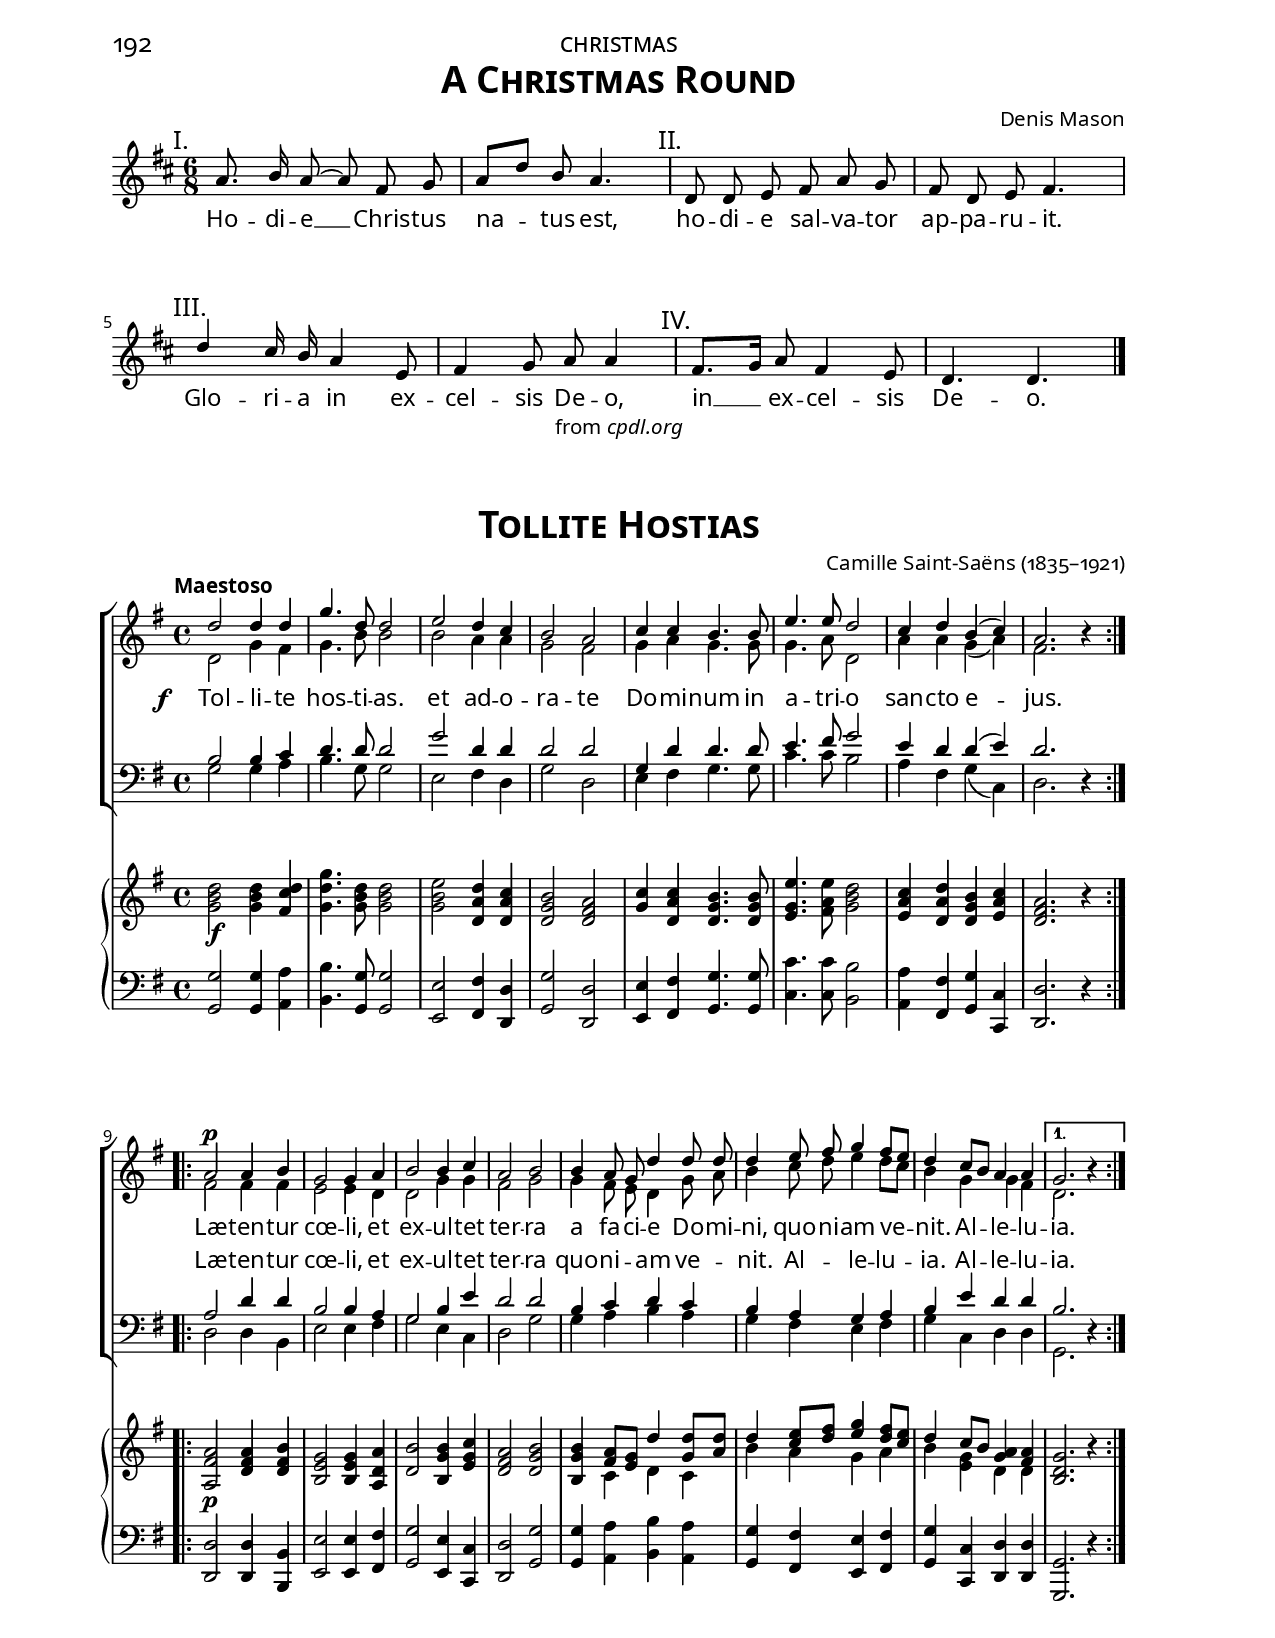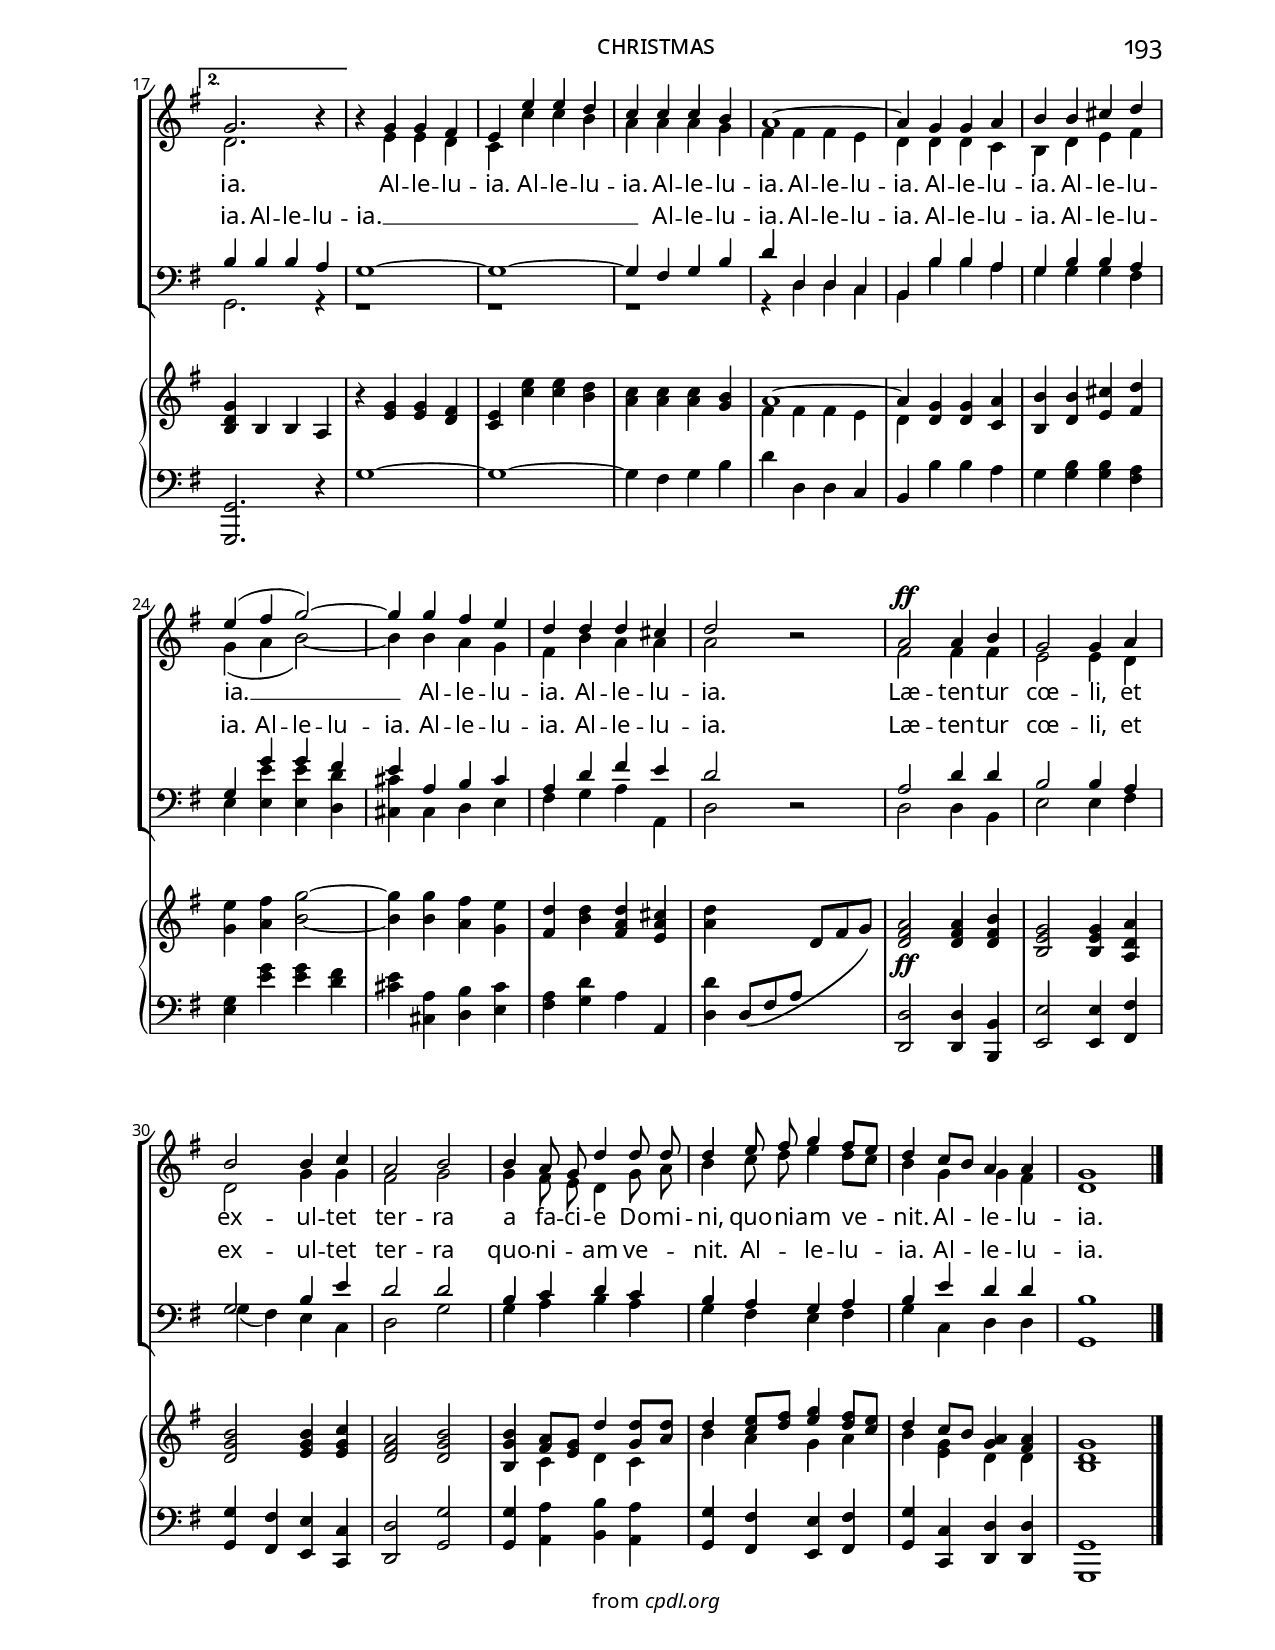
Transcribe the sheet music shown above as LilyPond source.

\version "2.14.2"
\include "util.ly"
\paper {
  print-all-headers = ##t
  paper-height = 11\in
  paper-width = 8.5\in
  indent = 0\in
  %system-system-spacing = #'((basic-distance . 10) (padding . 0))
  system-system-spacing =
    #'((basic-distance . 0)
       (minimum-distance . 0)
       (padding . -5)
       (stretchability . 100))
  score-markup-spacing =
    #'((basic-distance . 0)
       (minimum-distance . 0)
       (padding . 1)
       (stretchability . 0))
  ragged-last-bottom = ##f
  ragged-bottom = ##f
  two-sided = ##t
  inner-margin = 1\in
  outer-margin = 0.75\in
  top-margin = 0.26\in
  bottom-margin = 0.25\in
  first-page-number = #192
  print-first-page-number = ##t
  headerLine = \markup{\override #'(font-name . "Garamond Premier Pro") \smallCapsOldStyle"christmas"}
  oddHeaderMarkup = \markup\fill-line{
     \override #'(font-name . "Garamond Premier Pro")\abs-fontsize #12.5
     \combine 
        \fill-line{"" \on-the-fly #print-page-number-check-first
        \oldStylePageNum""
        }
        \fill-line{\headerLine}
  }
  evenHeaderMarkup = \markup {
     \override #'(font-name . "Garamond Premier Pro")\abs-fontsize #12.5
     \combine
        \on-the-fly #print-page-number-check-first
        \oldStylePageNum""
        \fill-line{\headerLine}
  }
}
#(set-global-staff-size 18) \paper{ #(define fonts (make-pango-font-tree "Garamond Premier Pro" "Garamond Premier Pro" "Garamond Premier Pro" (/ 18 20))) }
global = {
  \key d \major
  \time 6/8
  \autoBeamOff
}

sopMusic = \relative c'' {
  \mark "I."
  a8. b16 a8~ a fis g |
  a[ d] b a4. |
  
  \mark "II."
  d,8 d e fis a g |
  fis d e fis4. | \break
  
  \mark "III."
  d'4 cis16 b a4 e8 |
  fis4 g8 a8 a4 |
  
  \mark "IV."
  fis8.[ g16] a8 fis4 e8 |
  d4. d \bar "|."
}
sopWords = \lyricmode {
  
}

altoMusic = \relative c' {
  
}
altoWords = \lyricmode {
  Ho -- di -- e __ Chris -- tus na -- tus est,
  ho -- di -- e sal -- va -- tor ap -- pa -- ru -- it.
  Glo -- ri -- a in ex -- cel -- sis De -- o,
  in __ ex -- cel -- sis De -- o.
}
altoWordsII = \lyricmode {
}
altoWordsIII = \lyricmode {
}
altoWordsIV = \lyricmode {
}
altoWordsV = \lyricmode {
}
altoWordsVI = \lyricmode {
}
tenorMusic = \relative c' {
}
tenorWords = \lyricmode {

}

bassMusic = \relative c {
}
bassWords = \lyricmode {

}

pianoRH = \relative c' {
  
}
pianoLH = \relative c' {
  
}

\score {
  <<
   \new ChoirStaff <<
%    \new Lyrics = sopranos \with { \override VerticalAxisGroup #'nonstaff-relatedstaff-spacing = #'((basic-distance . 1)) }
    \new Staff = women <<
      \new Voice = "sopranos" { \voiceOne << \global \sopMusic >> }
      \new Voice = "altos" { \voiceTwo << \global \altoMusic >> }
    >>
    \new Lyrics \with { alignAboveContext = #"women" \override VerticalAxisGroup #'nonstaff-relatedstaff-spacing = #'((basic-distance . 1))} \lyricsto "sopranos" \sopWords
    \new Lyrics = "altosVI"  \with { alignBelowContext = #"women" } \lyricsto "sopranos" \altoWordsVI
    \new Lyrics = "altosV"  \with { alignBelowContext = #"women" } \lyricsto "sopranos" \altoWordsV
    \new Lyrics = "altosIV"  \with { alignBelowContext = #"women" } \lyricsto "sopranos" \altoWordsIV
    \new Lyrics = "altosIII"  \with { alignBelowContext = #"women" } \lyricsto "sopranos" \altoWordsIII
    \new Lyrics = "altosII"  \with { alignBelowContext = #"women" } \lyricsto "sopranos" \altoWordsII
    \new Lyrics = "altos"  \with { alignBelowContext = #"women" } \lyricsto "sopranos" \altoWords
   
  >>
%    \new PianoStaff << \new Staff { \new Voice { \pianoRH } } \new Staff { \clef "bass" \pianoLH } >>
  >>
  \layout {
  \context {
    \Lyrics
    \override LyricText #'font-size = #1.3
  }
    \context {
      \Score
      %\override SpacingSpanner #'base-shortest-duration = #(ly:make-moment 1 8)
      %\override SpacingSpanner #'common-shortest-duration = #(ly:make-moment 1 4)
    }
    \context {
      % Remove all empty staves
      % \Staff \RemoveEmptyStaves \override VerticalAxisGroup #'remove-first = ##t
    }
    \context {
      \Lyrics
      \override LyricText #'X-offset = #center-on-word
    }
  }
  \header {
    title = \markup{\override #'(font-name . "Garamond Premier Pro Semibold"){ \abs-fontsize #18 \smallCapsOldStyle"A Christmas Round"}}
    composer = \markup\oldStyleNum"Denis Mason"
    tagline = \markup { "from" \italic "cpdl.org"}
  }
}
\markup \fill-line {\concat{ "from " \italic "cpdl.org"}}
\markup\vspace#2












global = {
  \key g \major
  \time 4/4
  \autoBeamOff
  \override DynamicLineSpanner #'staff-padding = #0.0
  \override DynamicLineSpanner #'Y-extent = #'(-1 . 1)
}

sopMusic = \relative c'' {
  \tempo "Maestoso"
  \repeat volta 2 {
    d2 d4 d |
    g4. d8 d2 |
    e2 d4 c |
    b2 a |
    c4 c b4. b8 |
    e4. e8 d2 |
    
    c4 d b( c) a2. b4\rest \break
  }
  \repeat volta 2 {
    a2^\p a4 b |
    g2 g4 a |
    b2 b4 c |
    a2 b |
    
    %page2
    b4 a8 g d'4 d8 d |
    d4 e8 fis g4 fis8[ e] |
    d4 c8[ b] a4 a
  }
  \alternative {
    {
      g2. b4\rest \break
    }
    {
      g2. b4\rest
    }
  }
  b4\rest g g fis |
  
  e e' e d |
  c c c b |
  a1~ |
  a4 g g a |
  b b cis d |
  e( fis g2)~ |
  
  %page3
  g4 g fis e |
  d d d cis |
  d2 b\rest |
  
  
  a2^\ff a4 b |
  g2 g4 a |
  b2 b4 c |
  a2 b |
  
  b4 a8 g d'4 d8 d |
  d4 e8 fis g4 fis8[ e] |
  d4 c8[ b] a4 a |
  g1 \bar "|."
}
sopWords = \lyricmode {
  
}

altoMusic = \relative c' {
  d2 g4 fis |
  g4. b8 b2 |
  b a4 a |
  g2 fis |
  g4 a g4. g8 |
  g4. a8 d,2 |
  
  a'4 a g( a) |
  fis2. s4 |
  
  
  fis2 fis4 fis |
  e2 e4 d |
  d2 g4 g |
  fis2 g |
  
  %page2
  g4 fis8 e d4 g8 a |
  b4 c8 d e4 d8[ c] |
  b4 g g fis |
  d2. s4 |
  d2. s4 |
  s4 e e d |
  
  c c' c b |
  a a a g |
  fis fis fis e |
  d d d c |
  b d e fis |
  g( a b2)~ |
  
  %page3
  b4 b a g |
  fis b a a |
  a2 s |
  
  fis2 fis4 fis |
  e2 e4 d |
  d2 g4 g |
  fis2 g |
  
  %page2
  g4 fis8 e d4 g8 a |
  b4 c8 d e4 d8[ c] |
  b4 g g fis |
  d1 \bar "|."
}
altoWords = {
  \dropLyricsVIII
  \set stanza = \markup\dynamic"f   "
  \lyricmode {
    Tol -- li -- te hos -- ti -- as.
    et ad -- o -- ra -- te
    Do -- mi -- num in a -- tri -- o
    san -- cto e -- jus.
  }
  \raiseLyrics
  \lyricmode {
    Læ -- ten -- tur cœ -- li, et ex -- ul -- tet ter -- ra
    
    a fa -- ci -- e Do -- mi -- ni, quo -- ni -- am ve -- nit. \set associatedVoice = "sopranos" Al -- le -- lu -- ia.
    \unset associatedVoice
    ia.
    
    
    Al -- le -- lu -- ia.
    Al -- le -- lu -- ia.
    Al -- le -- lu -- ia.
    Al -- le -- lu -- ia.
    Al -- le -- lu -- ia.
    Al -- le -- lu -- ia. __
    Al -- le -- lu -- ia.
    Al -- le -- lu -- ia.
    
    \set associatedVoice = "tenors"
    Læ -- ten -- tur cœ -- li, et ex -- ul -- tet ter -- ra
    \unset associatedVoice
    a fa -- ci -- e Do -- mi -- ni, quo -- ni -- am ve -- nit. \set associatedVoice = "sopranos" Al -- le -- lu -- ia.
  }
}
altoWordsII = \lyricmode {
%\markup\italic
  \set stanza = #"2. "
  \set ignoreMelismata = ##t
}
altoWordsIII = \lyricmode {
  \set stanza = #"3. "
  \set ignoreMelismata = ##t
}
altoWordsIV = \lyricmode {
  \set stanza = #"4. "
  \set ignoreMelismata = ##t
}
altoWordsV = \lyricmode {
  \set stanza = #"5. "
  \set ignoreMelismata = ##t
}
altoWordsVI = \lyricmode {
  \set stanza = #"6. "
  \set ignoreMelismata = ##t
}
tenorMusic = \relative c' {
  b2 b4 c |
  d4. d8 d2 |
  g2 d4 d |
  d2 d |
  g,4 d' d4. d8 |
  e4. fis8 g2 |
  
  e4 d d( e) |
  d2. s4 |
  
  
  a2 d4 d |
  b2 b4 a |
  g2 b4 e |
  d2 d |
  
  %page2
  b4 c d c |
  b a g a |
  b e d d |
  b2. s4 |
  b4 b b a |
  g1~ |
  
  g~ |
  g4 fis g b |
  d d, d c |
  b b' b a |
  g b b a |
  g g' g fis |
  
  %page3
  e a, b cis |
  a d fis e |
  d2 s |
  
  
  a2 d4 d |
  b2 b4 a |
  g2 b4 e |
  d2 d |
  
  b4 c d c |
  b a g a |
  b e d d |
  b1 \bar "|."
}
tenorWords = \lyricmode {
  \repeat unfold 22 \skip1
  Læ -- ten -- tur cœ -- li, et ex -- ul -- tet ter -- ra
  quo -- ni -- am ve -- nit.
  Al -- le -- lu -- ia.
  Al -- le -- lu -- ia.
  ia.
  
  Al -- le -- lu -- ia. __
  Al -- le -- lu -- ia.
  Al -- le -- lu -- ia.
  Al -- le -- lu -- ia.
  Al -- le -- lu -- ia.
  Al -- le -- lu -- ia.
  Al -- le -- lu -- ia.
  Al -- le -- lu -- ia.
  
  Læ -- ten -- tur cœ -- li, et ex -- ul -- tet ter -- ra
  quo -- ni -- am ve -- nit.
  Al -- le -- lu -- ia.
  Al -- le -- lu -- ia.
}

bassMusic = \relative c {
  g'2 g4 a |
  b4. g8 g2 |
  e fis4 d |
  g2 d |
  e4 fis g4. g8 |
  c4. c8 b2 |
  
  a4 fis g( c,) |
  d2. d4\rest |
  
  
  d2 d4 b |
  e2 e4 fis |
  g2 e4 c |
  d2 g |
  
  g4 a b a |
  g fis e fis |
  g c, d d |
  g,2. d'4\rest |
  g,2. r4 |
  r1 |
  
  r |
  r |
  r4 d' d c |
  b b' b a |
  g g g fis |
  e <e e'> q <d d'> |
  
  <cis cis'> cis d e |
  fis g a a, |
  d2 d\rest |
  
  
  d2 d4 b |
  e2 e4 fis |
  g4( fis) e4 c |
  d2 g |
  
  g4 a b a |
  g fis e fis |
  g c, d d |
  g,1 \bar "|."
}
bassWords = \lyricmode {

}

pianoRH = \relative c' {
  \repeat volta 2 {
    <g' b d>2_\f q4 <fis c' d> |
    <g d' g>4. <g b d>8 q2 |
    <g b e> <d a' d>4 <d a' c> |
    <d g b>2 <d fis a> |
    <g c>4 <d a' c> <d g b>4. q8 |
    <e g e'>4. <fis a e'>8 <g b d>2 |
    
    <e a c>4 <d a' d> <d g b> <e a c> |
    <d fis a>2. r4 
  }
  \repeat volta 2 {
    <a fis' a>2_\p <d fis a>4 <d fis b> |
    <b e g>2 q4 <a d a'> |
    <d b'>2 <b g' b>4 <e g c> |
    <d fis a>2 <d g b> |
    
    %page2
    <b g' b>4 << {<fis' a>8[ <e g>] d'4 <d g,>8[ <d a>] } \\
                 {c,4 d c} >> |
    << {d'4 <c e>8[ <d fis>] <e g>4 <d fis>8[ <c e>] |
        d4 c8[ b] <a g>4 <a fis>} \\
       {b4 a g a |
        b <g e> d d} >>
  }
  \alternative {
    {<b d g>2. r4}
    {<b d g>4 b b a}
  }
  r4 <e' g> q <d fis> |
  
  <c e> <c' e> q <b d> |
  <a c> q q <g b> |
  << { a1~ | a4 } \\
     { fis4 fis fis e | d } >>
  <d g> q <c a'> |
  <b b'> <d b'> <e cis'> <fis d'> |
  <g e'> <a fis'> <b g'>2~ |
  
  %page3
  q4 q <a fis'> <g e'> |
  <fis d'> <b d> <fis a d> <e a cis> |
  <a d>4 \change Staff = "two" \stemUp d,,8[_\( fis a]
         \change Staff = "one" d[ fis g]\) |
  \stemNeutral
  <d fis a>2_\ff q4 <d fis b> |
  <b e g>2 q4 <a d a'> |
  
  <d g b>2 <e g b>4 <e g c> |
  <d fis a>2 <d g b> |
  <b g' b>4 << {<fis' a>8[ <e g>] d'4 <d g,>8[ <d a>] } \\
                 {c,4 d c} >> |
    << {d'4 <c e>8[ <d fis>] <e g>4 <d fis>8[ <c e>] |
        d4 c8[ b] <a g>4 <a fis>} \\
       {b4 a g a |
        b <g e> d d} >> |
  <b d g>1 \bar "|."
  
}
pianoLH = \relative c' {
  \repeat volta 2 {
    <g g,>2 q4 <a a,> |
    <b b,>4. <g g,>8 q2 |
    <e e,> <fis fis,>4 <d d,> |
    <g g,>2 <d d,> |
    <e e,>4 <fis fis,> <g g,>4. q8 |
    <c c,>4. q8 <b b,>2 |
    
    <a a,>4 <fis fis,> <g g,> <c, c,> |
    <d d,>2. r4 
  }
  \repeat volta 2 {
    <d d,>2 q4 <b b,> |
    <e e,>2 q4 <fis fis,> |
    <g g,>2 <e e,>4 <c c,> |
    <d d,>2 <g g,> |
    
    %page 2
    <g g,>4 <a a,> <b b,> <a a,> |
    <g g,> <fis fis,> <e e,> <fis fis,> |
    <g g,> <c, c,> <d d,> q |
  }
  \alternative {
    {
      <g, g,>2. r4
    }
    {
      <g g,>2. r4 |
    }
  }
  g'1~ |
  
  g~ |
  g4 fis g b |
  d d, d c |
  b b' b a |
  g <g b> q <fis a> |
  <e g> <e' g> q <d fis> |
  
  %page 3
  <cis e>4 <a cis,> <b d,> <cis e,> |
  <a fis> <g d'> a a, |
  <d d'> s2. |
  <d d,>2 q4 <b b,> |
  <e e,>2 q4 <fis fis,> |
  
  <g g,> <fis fis,> <e e,> <c c,> |
  <d d,>2 <g g,> |
  q4 <a a,> <b b,> <a a,> |
  <g g,> <fis fis,> <e e,> <fis fis,> |
  <g g,> <c, c,> <d d,> q |
  <g, g,>1 \bar "|."
}

\score {
  <<
   \new ChoirStaff <<
    \new Staff = women <<
      \new Voice = "sopranos" { \voiceOne << \global \sopMusic >> }
      \new Voice = "altos" { \voiceTwo << \global \altoMusic >> }
    >>
    \new Staff = men <<
      \clef bass
      \new Voice = "tenors" { \voiceOne << \global \tenorMusic >> }
      \new Voice = "basses" { \voiceTwo << \global \bassMusic >> }
    >>
    \new Lyrics \with { alignAboveContext = #"women" \override VerticalAxisGroup #'nonstaff-relatedstaff-spacing = #'((basic-distance . 1))} \lyricsto "sopranos" \sopWords
    \new Lyrics = "altosVI"  \with { alignBelowContext = #"women" } \lyricsto "altos" \altoWordsVI
    \new Lyrics = "altosV"  \with { alignBelowContext = #"women" } \lyricsto "altos" \altoWordsV
    \new Lyrics = "altosIV"  \with { alignBelowContext = #"women" } \lyricsto "altos" \altoWordsIV
    \new Lyrics = "altosIII"  \with { alignBelowContext = #"women" } \lyricsto "altos" \altoWordsIII
    \new Lyrics = "altosII"  \with { alignBelowContext = #"women" } \lyricsto "altos" \altoWordsII
    \new Lyrics = "altos"  \with { alignBelowContext = #"women" \override VerticalAxisGroup #'nonstaff-relatedstaff-spacing = #'((basic-distance . 1))} \lyricsto "altos" \altoWords
   \new Lyrics \with { alignAboveContext = #"men" } \lyricsto "tenors" \tenorWords
    \new Lyrics \with { alignBelowContext = #"men" \override VerticalAxisGroup #'nonstaff-relatedstaff-spacing = #'((basic-distance . 1)) } \lyricsto "basses" \bassWords
  >>
  \new PianoStaff <<
\new Staff = "one" { \new Voice { \global \pianoRH } } \new Staff = "two" { \global \clef "bass" \pianoLH } >>
>>
  \layout {
  \context {
    \Lyrics
    \override LyricText #'font-size = #1.3
  }
%6.14 \context {\Lyrics\override LyricText #'font-size = #0.9 }
    \context {
      \Score
      %\override SpacingSpanner #'base-shortest-duration = #(ly:make-moment 1 8)
      %\override SpacingSpanner #'common-shortest-duration = #(ly:make-moment 1 4)
    }
    \context {
      % Remove all empty staves
      \Staff \RemoveEmptyStaves \override VerticalAxisGroup #'remove-first = ##t
    }
    \context {
      \Lyrics
      \override LyricText #'X-offset = #center-on-word
    }
  }
  \header {
    title = \markup{\override #'(font-name . "Garamond Premier Pro Semibold"){ \abs-fontsize #18 \smallCapsOldStyle"Tollite Hostias"}}
    composer = \markup\oldStyleNum"Camille Saint-Saëns (1835–1921)"
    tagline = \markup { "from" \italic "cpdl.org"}
  }
}
\header {
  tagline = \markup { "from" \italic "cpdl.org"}
}

